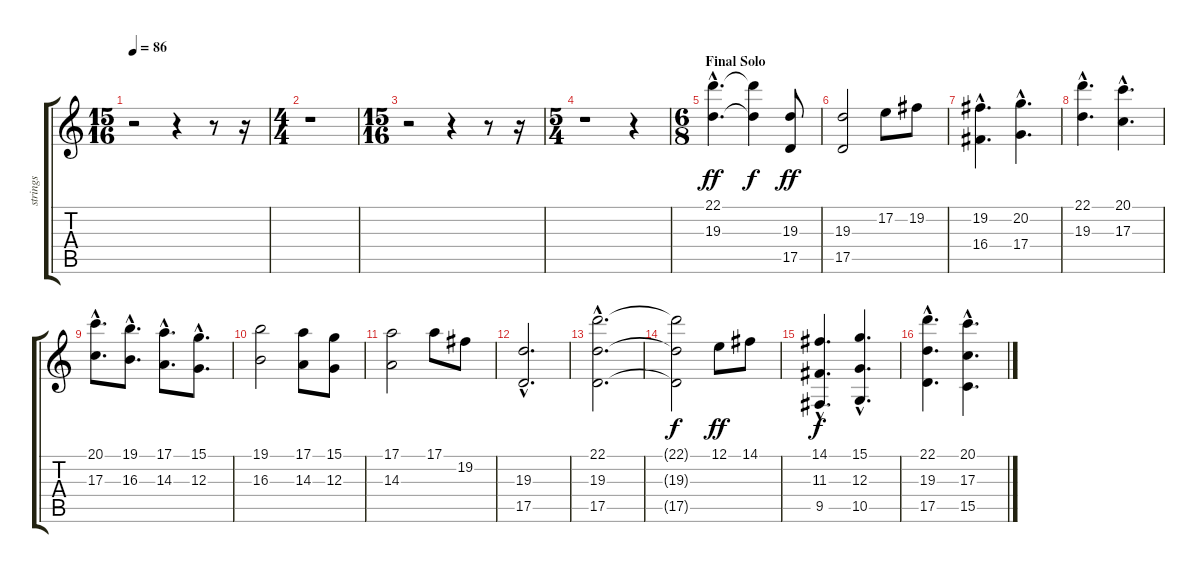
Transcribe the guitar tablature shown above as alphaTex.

\track ("strings" "strings") {instrument stringensemble1}
\staff {score tabs}
\tuning (E4 B3 G3 D3 A2 E2) {hide}
\ts (15 16)
\tempo 86
\clef g2
\ks c
r.2{dy f} r.4 r.8 r.16 |
\ts (4 4)
r.1 |
\ts (15 16)
r.2 r.4 r.8 r.16 |
\ts (5 4)
r.1 r.4 |
\ts (6 8)
\section ("" "Final Solo")
(22.1{hac} 19.3{hac}).4{d dy ff volume 9 instrument stringensemble1} (22.1{t} 19.3{t}).4{dy f} (19.3 17.5).8{dy ff} |
(19.3 17.5).2 17.2.8 19.2.8 |
(19.2{hac} 16.4{hac}).4{d} (20.2{hac} 17.4{hac}).4{d} |
(22.1{hac} 19.3{hac}).4{d} (20.1{hac} 17.3{hac}).4{d} |
(20.1{hac} 17.3{hac}).8{d} (19.1{hac} 16.3{hac}).8{d} (17.1{hac} 14.3{hac}).8{d} (15.1{hac} 12.3{hac}).8{d} |
(19.1 16.3).2 (17.1 14.3).8 (15.1 12.3).8 |
(17.1 14.3).2 17.1.8 19.2.8 |
(19.3{hac} 17.5{hac}).2{d} |
(22.1{hac} 19.3{hac} 17.5{hac}).2{d} |
(22.1{t} 19.3{t} 17.5{t}).2{dy f} 12.1.8{dy ff} 14.1.8 |
(14.1{hac} 11.3{hac} 9.5{hac}).4{d dy f} (15.1{hac} 12.3{hac} 10.5{hac}).4{d} |
(22.1{hac} 19.3{hac} 17.5{hac}).4{d} (20.1{hac} 17.3{hac} 15.5{hac}).4{d}
